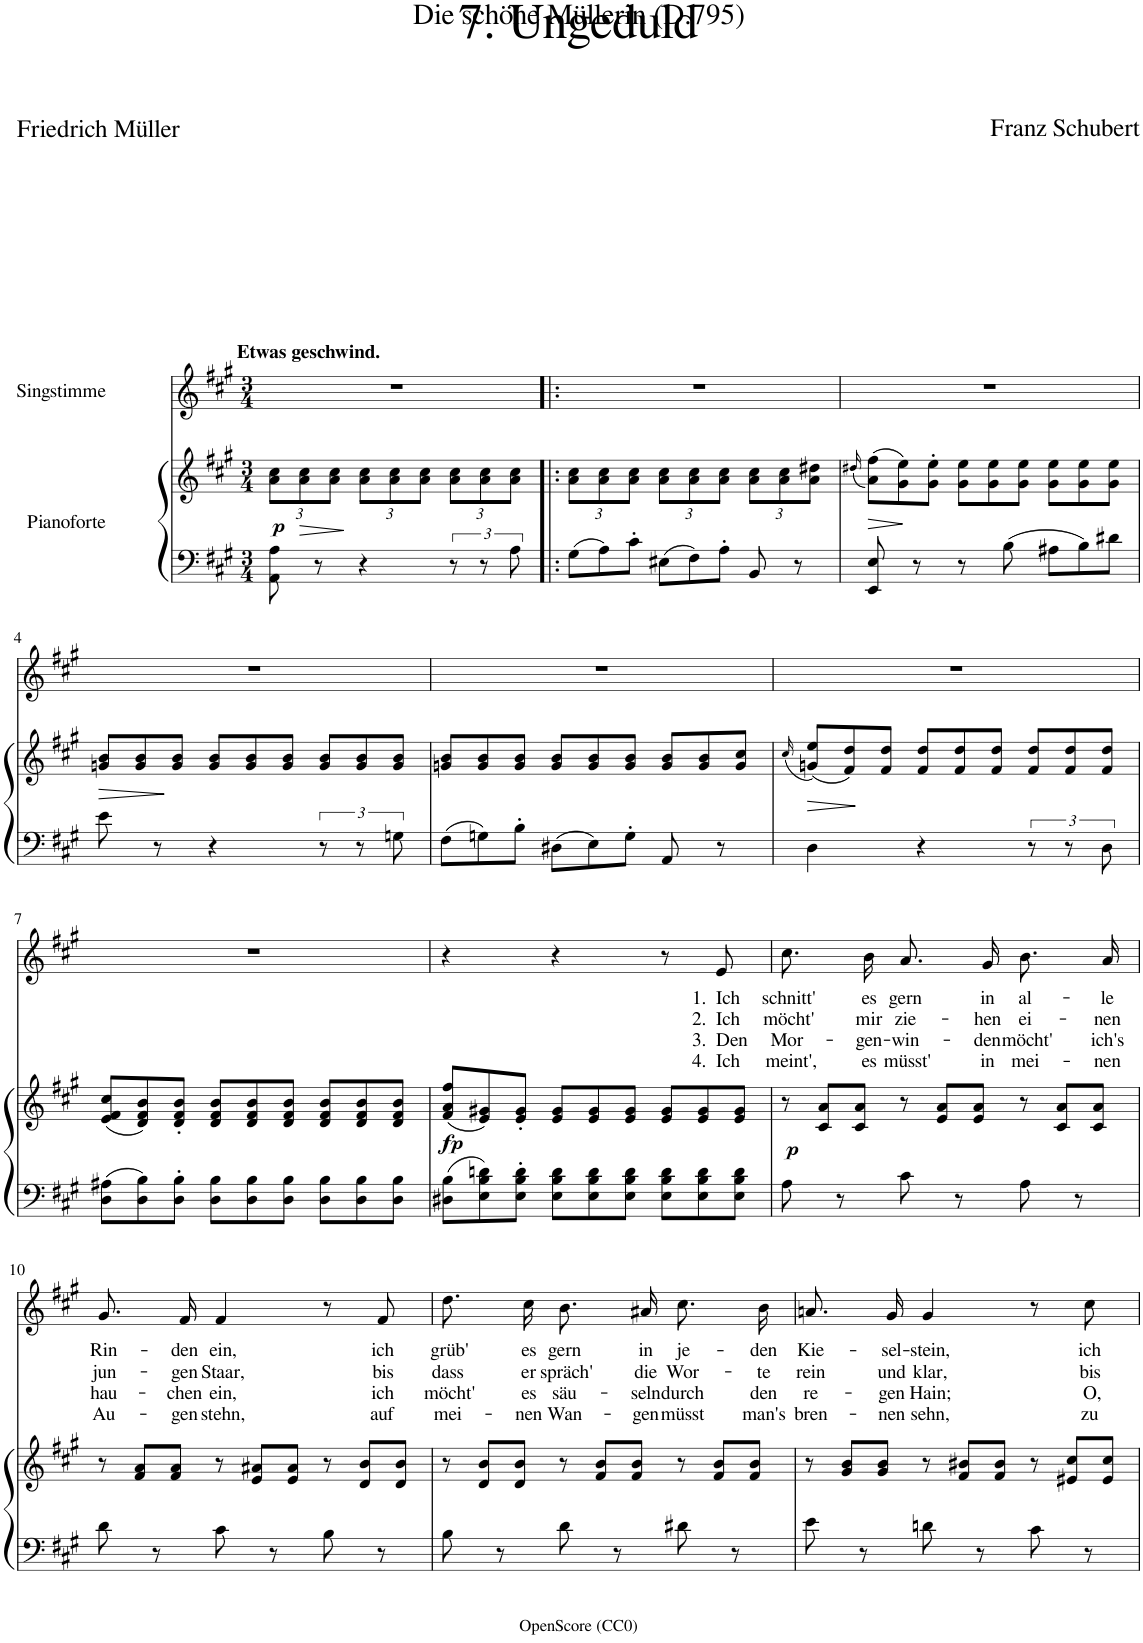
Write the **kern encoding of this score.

**kern	**kern	**dynam	**kern	**text	**text	**text	**text
*part2	*part2	*part2	*part1	*part1	*part1	*part1	*part1
*staff3	*staff2	*staff2/3	*staff1	*staff1	*staff1	*staff1	*staff1
*I"Pianoforte	*	*	*I"Singstimme	*	*	*	*
*I'Pno	*	*	*	*	*	*	*
*clefF4	*clefG2	*	*clefG2	*	*	*	*
*k[f#c#g#]	*k[f#c#g#]	*	*k[f#c#g#]	*	*	*	*
*M3/4	*M3/4	*	*M3/4	*	*	*	*
*	*Xbrackettup	*	*	*	*	*	*
=1	=1	=1	=1	=1	=1	=1	=1
!	!	!	!LO:TX:a:B:t=Etwas geschwind.	!	!	!	!
!	!	!LO:DY:b	!	!	!	!	!
8AA\ 8A\	12a\ 12cc#\L	p	2.r	.	.	.	.
!	!	!LO:HP:b	!	!	!	!	!
.	12a\ 12cc#\	>	.	.	.	.	.
8r	.	.	.	.	.	.	.
.	12a\ 12cc#\J	]	.	.	.	.	.
4r	12a\ 12cc#\L	.	.	.	.	.	.
.	12a\ 12cc#\	.	.	.	.	.	.
.	12a\ 12cc#\J	.	.	.	.	.	.
12r	12a\ 12cc#\L	.	.	.	.	.	.
12r	12a\ 12cc#\	.	.	.	.	.	.
12A\	12a\ 12cc#\J	.	.	.	.	.	.
=2!|:	=2!|:	=2!|:	=2!|:	=2!|:	=2!|:	=2!|:	=2!|:
*Xtuplet	*	*	*	*	*	*	*
12G#\L	12a\ 12cc#\L	.	2.r	.	.	.	.
12A\	12a\ 12cc#\	.	.	.	.	.	.
12c#'\J	12a\ 12cc#\J	.	.	.	.	.	.
12E#X\L	12a\ 12cc#\L	.	.	.	.	.	.
12F#\	12a\ 12cc#\	.	.	.	.	.	.
12A'\J	12a\ 12cc#\J	.	.	.	.	.	.
8BB/	12a\ 12cc#\L	.	.	.	.	.	.
.	12a\ 12cc#\	.	.	.	.	.	.
8r	.	.	.	.	.	.	.
.	12a\ 12dd#X\J	.	.	.	.	.	.
=3	=3	=3	=3	=3	=3	=3	=3
.	(16qdd#X/	.	.	.	.	.	.
*	*Xtuplet	*	*	*	*	*	*
8EE/ 8E/	(12a\ 12ff#\L)	.	2.r	.	.	.	.
.	12g#\ 12ee\)	.	.	.	.	.	.
8r	.	.	.	.	.	.	.
.	12g#\' 12ee\'J	.	.	.	.	.	.
8r	12g#\ 12ee\L	.	.	.	.	.	.
.	12g#\ 12ee\	.	.	.	.	.	.
8B\	.	.	.	.	.	.	.
.	12g#\ 12ee\J	.	.	.	.	.	.
12A#X\L	12g#\ 12ee\L	.	.	.	.	.	.
12B\	12g#\ 12ee\	.	.	.	.	.	.
12d#X\J	12g#\ 12ee\J	.	.	.	.	.	.
!!LO:LB:g=z
=4	=4	=4	=4	=4	=4	=4	=4
*^	*	*	*	*	*	*	*
!	!	!	!LO:HP:b	!	!	!	!	!
8e\	8ryy	12gn/ 12b/L	>	2.r	.	.	.	.
.	.	12g/ 12b/	.	.	.	.	.	.
8r	8ryy	.	.	.	.	.	.	.
.	.	12g/ 12b/J	]	.	.	.	.	.
4r	4ryy	12g/ 12b/L	.	.	.	.	.	.
.	.	12g/ 12b/	.	.	.	.	.	.
.	.	12g/ 12b/J	.	.	.	.	.	.
*tuplet	*	*	*	*	*	*	*	*
12r	4ryy	12g/ 12b/L	.	.	.	.	.	.
12r	.	12g/ 12b/	.	.	.	.	.	.
12Gn\	.	12g/ 12b/J	.	.	.	.	.	.
*v	*v	*	*	*	*	*	*	*
=5	=5	=5	=5	=5	=5	=5	=5
*Xtuplet	*	*	*	*	*	*	*
12F#\L	12gn/ 12b/L	.	2.r	.	.	.	.
12Gn\	12g/ 12b/	.	.	.	.	.	.
12B'\J	12g/ 12b/J	.	.	.	.	.	.
12D#X\L	12g/ 12b/L	.	.	.	.	.	.
12E\	12g/ 12b/	.	.	.	.	.	.
12G'\J	12g/ 12b/J	.	.	.	.	.	.
8AA/	12g/ 12b/L	.	.	.	.	.	.
.	12g/ 12b/	.	.	.	.	.	.
8r	.	.	.	.	.	.	.
.	12g/ 12cc#/J	.	.	.	.	.	.
=6	=6	=6	=6	=6	=6	=6	=6
.	(16qcc#/	.	.	.	.	.	.
*^	*	*	*	*	*	*	*
4D\	8ryy	(12gn/ 12ee/L)	.	2.r	.	.	.	.
.	.	12f#/ 12dd/)	.	.	.	.	.	.
.	8ryy	.	.	.	.	.	.	.
.	.	12f#/ 12dd/J	.	.	.	.	.	.
4r	4ryy	12f#/ 12dd/L	.	.	.	.	.	.
.	.	12f#/ 12dd/	.	.	.	.	.	.
.	.	12f#/ 12dd/J	.	.	.	.	.	.
*tuplet	*	*	*	*	*	*	*	*
12r	4ryy	12f#/ 12dd/L	.	.	.	.	.	.
12r	.	12f#/ 12dd/	.	.	.	.	.	.
12D\	.	12f#/ 12dd/J	.	.	.	.	.	.
*v	*v	*	*	*	*	*	*	*
!!LO:LB:g=z
=7	=7	=7	=7	=7	=7	=7	=7
*Xtuplet	*	*	*	*	*	*	*
12D\ 12A#X\L	(12e/ 12f#/ 12cc#/L	.	2.r	.	.	.	.
12D\ 12B\	12d/ 12f#/ 12b/)	.	.	.	.	.	.
12D\' 12B\'J	12d/' 12f#/' 12b/'J	.	.	.	.	.	.
12D\ 12B\L	12d/ 12f#/ 12b/L	.	.	.	.	.	.
12D\ 12B\	12d/ 12f#/ 12b/	.	.	.	.	.	.
12D\ 12B\J	12d/ 12f#/ 12b/J	.	.	.	.	.	.
12D\ 12B\L	12d/ 12f#/ 12b/L	.	.	.	.	.	.
12D\ 12B\	12d/ 12f#/ 12b/	.	.	.	.	.	.
12D\ 12B\J	12d/ 12f#/ 12b/J	.	.	.	.	.	.
=8	=8	=8	=8	=8	=8	=8	=8
!	!	!LO:DY:b	!	!	!	!	!
12D#X\ 12B\L	(12f#/ 12a/ 12ff#/L	fp	4r	.	.	.	.
12E\ 12B\ 12dn\	12e/ 12g#X/)	.	.	.	.	.	.
12E\' 12B\' 12d\'J	12e/' 12g#/'J	.	.	.	.	.	.
12E\ 12B\ 12d\L	12e/ 12g#/L	.	4r	.	.	.	.
12E\ 12B\ 12d\	12e/ 12g#/	.	.	.	.	.	.
12E\ 12B\ 12d\J	12e/ 12g#/J	.	.	.	.	.	.
12E\ 12B\ 12d\L	12e/ 12g#/L	.	8r	.	.	.	.
12E\ 12B\ 12d\	12e/ 12g#/	.	.	.	.	.	.
!	!	!	!	!LO:LY:b	!LO:LY:b	!LO:LY:b	!LO:LY:b
.	.	.	8e/	1. Ich	2. Ich	3. Den	4. Ich
12E\ 12B\ 12d\J	12e/ 12g#/J	.	.	.	.	.	.
=9	=9	=9	=9	=9	=9	=9	=9
!	!	!LO:DY:b	!	!LO:LY:b	!LO:LY:b	!LO:LY:b	!LO:LY:b
8A\	12r	p	8.cc#\L	schnitt'	möcht'	Mor-	meint',
.	12c#/ 12a/L	.	.	.	.	.	.
8r	.	.	.	.	.	.	.
.	12c#/ 12a/J	.	.	.	.	.	.
!	!	!	!	!LO:LY:b	!LO:LY:b	!LO:LY:b	!LO:LY:b
.	.	.	16b\Jk	es	mir	-gen-	es
!	!	!	!	!LO:LY:b	!LO:LY:b	!LO:LY:b	!LO:LY:b
8c#\	12r	.	8.a/L	gern	zie-	-win-	müsst'
.	12e/ 12a/L	.	.	.	.	.	.
8r	.	.	.	.	.	.	.
.	12e/ 12a/J	.	.	.	.	.	.
!	!	!	!	!LO:LY:b	!LO:LY:b	!LO:LY:b	!LO:LY:b
.	.	.	16g#/Jk	in	-hen	-den	in
!	!	!	!	!LO:LY:b	!LO:LY:b	!LO:LY:b	!LO:LY:b
8A\	12r	.	8.b/L	al-	ei-	möcht'	mei-
.	12c#/ 12a/L	.	.	.	.	.	.
8r	.	.	.	.	.	.	.
.	12c#/ 12a/J	.	.	.	.	.	.
!	!	!	!	!LO:LY:b	!LO:LY:b	!LO:LY:b	!LO:LY:b
.	.	.	16a/Jk	-le	-nen	ich's	-nen
!!LO:LB:g=z
=10	=10	=10	=10	=10	=10	=10	=10
!	!	!	!	!LO:LY:b	!LO:LY:b	!LO:LY:b	!LO:LY:b
8d\	12r	.	8.g#/L	Rin-	jun-	hau-	Au-
.	12f#/ 12a/L	.	.	.	.	.	.
8r	.	.	.	.	.	.	.
.	12f#/ 12a/J	.	.	.	.	.	.
!	!	!	!	!LO:LY:b	!LO:LY:b	!LO:LY:b	!LO:LY:b
.	.	.	16f#/Jk	-den	-gen	-chen	-gen
!	!	!	!	!LO:LY:b	!LO:LY:b	!LO:LY:b	!LO:LY:b
8c#\	12r	.	4f#/	ein,	Staar,	ein,	stehn,
.	12e/ 12a#X/L	.	.	.	.	.	.
8r	.	.	.	.	.	.	.
.	12e/ 12a#/J	.	.	.	.	.	.
8B\	12r	.	8r	.	.	.	.
.	12d/ 12b/L	.	.	.	.	.	.
!	!	!	!	!LO:LY:b	!LO:LY:b	!LO:LY:b	!LO:LY:b
8r	.	.	8f#/	ich	bis	ich	auf
.	12d/ 12b/J	.	.	.	.	.	.
=11	=11	=11	=11	=11	=11	=11	=11
!	!	!	!	!LO:LY:b	!LO:LY:b	!LO:LY:b	!LO:LY:b
8B\	12r	.	8.dd\L	grüb'	dass	möcht'	mei-
.	12d/ 12b/L	.	.	.	.	.	.
8r	.	.	.	.	.	.	.
.	12d/ 12b/J	.	.	.	.	.	.
!	!	!	!	!LO:LY:b	!LO:LY:b	!LO:LY:b	!LO:LY:b
.	.	.	16cc#\Jk	es	er	es	-nen
!	!	!	!	!LO:LY:b	!LO:LY:b	!LO:LY:b	!LO:LY:b
8d\	12r	.	8.b/L	gern	spräch'	säu-	Wan-
.	12f#/ 12b/L	.	.	.	.	.	.
8r	.	.	.	.	.	.	.
.	12f#/ 12b/J	.	.	.	.	.	.
!	!	!	!	!LO:LY:b	!LO:LY:b	!LO:LY:b	!LO:LY:b
.	.	.	16a#X/Jk	in	die	-seln	-gen
!	!	!	!	!LO:LY:b	!LO:LY:b	!LO:LY:b	!LO:LY:b
8d#X\	12r	.	8.cc#\L	je-	Wor-	durch	müsst
.	12f#/ 12b/L	.	.	.	.	.	.
8r	.	.	.	.	.	.	.
.	12f#/ 12b/J	.	.	.	.	.	.
!	!	!	!	!LO:LY:b	!LO:LY:b	!LO:LY:b	!LO:LY:b
.	.	.	16b\Jk	-den	-te	den	man's
=12	=12	=12	=12	=12	=12	=12	=12
!	!	!	!	!LO:LY:b	!LO:LY:b	!LO:LY:b	!LO:LY:b
8e\	12r	.	8.an/L	Kie-	rein	re-	bren-
.	12g#/ 12b/L	.	.	.	.	.	.
8r	.	.	.	.	.	.	.
.	12g#/ 12b/J	.	.	.	.	.	.
!	!	!	!	!LO:LY:b	!LO:LY:b	!LO:LY:b	!LO:LY:b
.	.	.	16g#/Jk	-sel-	und	-gen	-nen
!	!	!	!	!LO:LY:b	!LO:LY:b	!LO:LY:b	!LO:LY:b
8dn\	12r	.	4g#/	-stein,	klar,	Hain;	sehn,
.	12f#/ 12b#X/L	.	.	.	.	.	.
8r	.	.	.	.	.	.	.
.	12f#/ 12b#/J	.	.	.	.	.	.
8c#\	12r	.	8r	.	.	.	.
.	12e#X/ 12cc#/L	.	.	.	.	.	.
!	!	!	!	!LO:LY:b	!LO:LY:b	!LO:LY:b	!LO:LY:b
8r	.	.	8cc#\	ich	bis	O,	zu
.	12e#/ 12cc#/J	.	.	.	.	.	.
=	=	=	=	=	=	=	=
*-	*-	*-	*-	*-	*-	*-	*-
